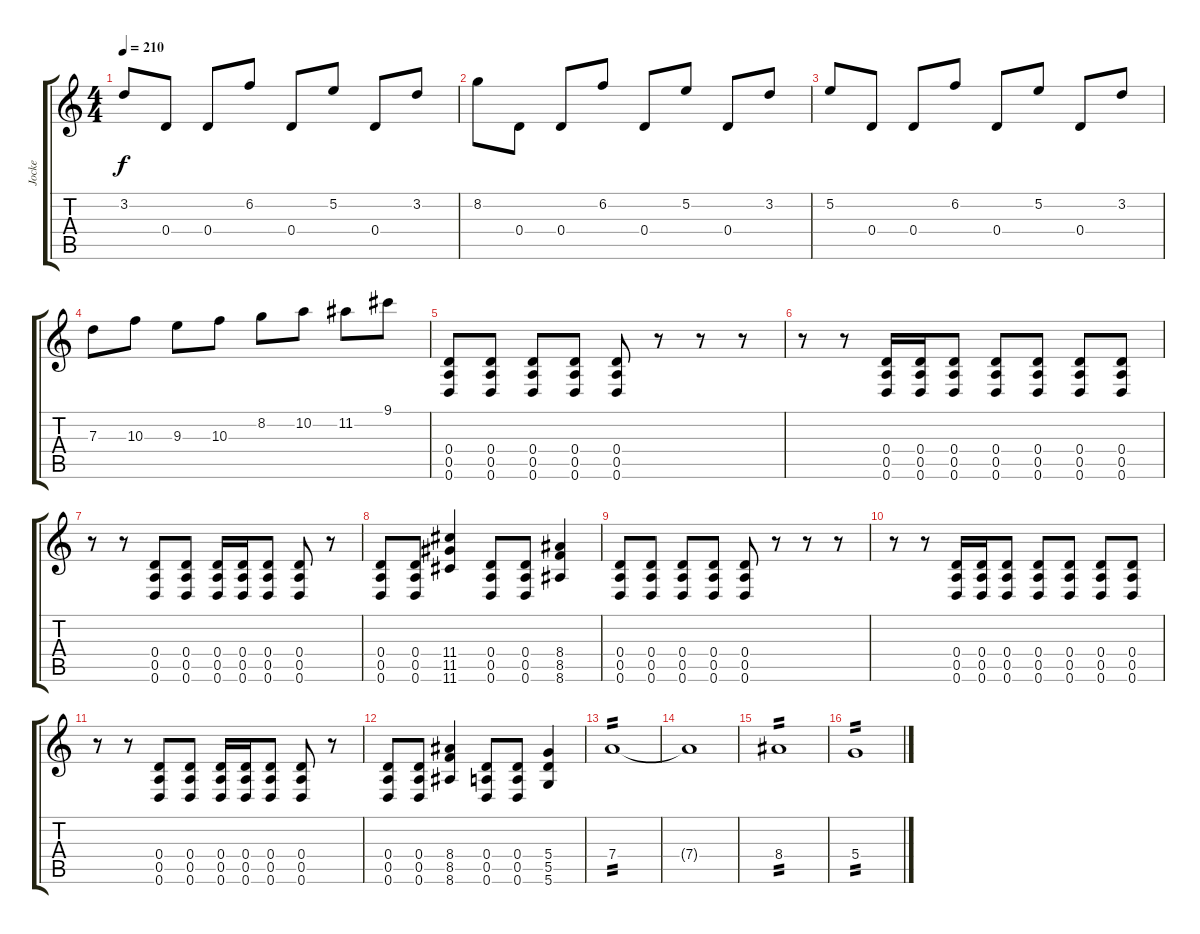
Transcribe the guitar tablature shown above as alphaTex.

\track ("Jocke" "Jocke") {instrument distortionguitar}
\staff {score tabs}
\tuning (E4 B3 G3 D3 A2 D2) {hide}
\ts (4 4)
\tempo 210
\clef g2
\ks c
3.2.8{dy f} 0.4.8 0.4.8 6.2.8 0.4.8 5.2.8 0.4.8 3.2.8 |
8.2.8 0.4.8 0.4.8 6.2.8 0.4.8 5.2.8 0.4.8 3.2.8 |
5.2.8 0.4.8 0.4.8 6.2.8 0.4.8 5.2.8 0.4.8 3.2.8 |
7.3.8 10.3.8 9.3.8 10.3.8 8.2.8 10.2.8 11.2.8 9.1.8 |
(0.4 0.5 0.6).8 (0.4 0.5 0.6).8 (0.4 0.5 0.6).8 (0.4 0.5 0.6).8 (0.4 0.5 0.6).8 r.8 r.8 r.8 |
r.8 r.8 (0.4 0.5 0.6).16 (0.4 0.5 0.6).16 (0.4 0.5 0.6).8 (0.4 0.5 0.6).8 (0.4 0.5 0.6).8 (0.4 0.5 0.6).8 (0.4 0.5 0.6).8 |
r.8 r.8 (0.4 0.5 0.6).8 (0.4 0.5 0.6).8 (0.4 0.5 0.6).16 (0.4 0.5 0.6).16 (0.4 0.5 0.6).8 (0.4 0.5 0.6).8 r.8 |
(0.4 0.5 0.6).8 (0.4 0.5 0.6).8 (11.4 11.5 11.6).4 (0.4 0.5 0.6).8 (0.4 0.5 0.6).8 (8.4 8.5 8.6).4 |
(0.4 0.5 0.6).8 (0.4 0.5 0.6).8 (0.4 0.5 0.6).8 (0.4 0.5 0.6).8 (0.4 0.5 0.6).8 r.8 r.8 r.8 |
r.8 r.8 (0.4 0.5 0.6).16 (0.4 0.5 0.6).16 (0.4 0.5 0.6).8 (0.4 0.5 0.6).8 (0.4 0.5 0.6).8 (0.4 0.5 0.6).8 (0.4 0.5 0.6).8 |
r.8 r.8 (0.4 0.5 0.6).8 (0.4 0.5 0.6).8 (0.4 0.5 0.6).16 (0.4 0.5 0.6).16 (0.4 0.5 0.6).8 (0.4 0.5 0.6).8 r.8 |
(0.4 0.5 0.6).8 (0.4 0.5 0.6).8 (8.4 8.5 8.6).4 (0.4 0.5 0.6).8 (0.4 0.5 0.6).8 (5.4 5.5 5.6).4 |
7.4.1{tp 2} |
7.4{t}.1 |
8.4.1{tp 2} |
5.4.1{tp 2}
